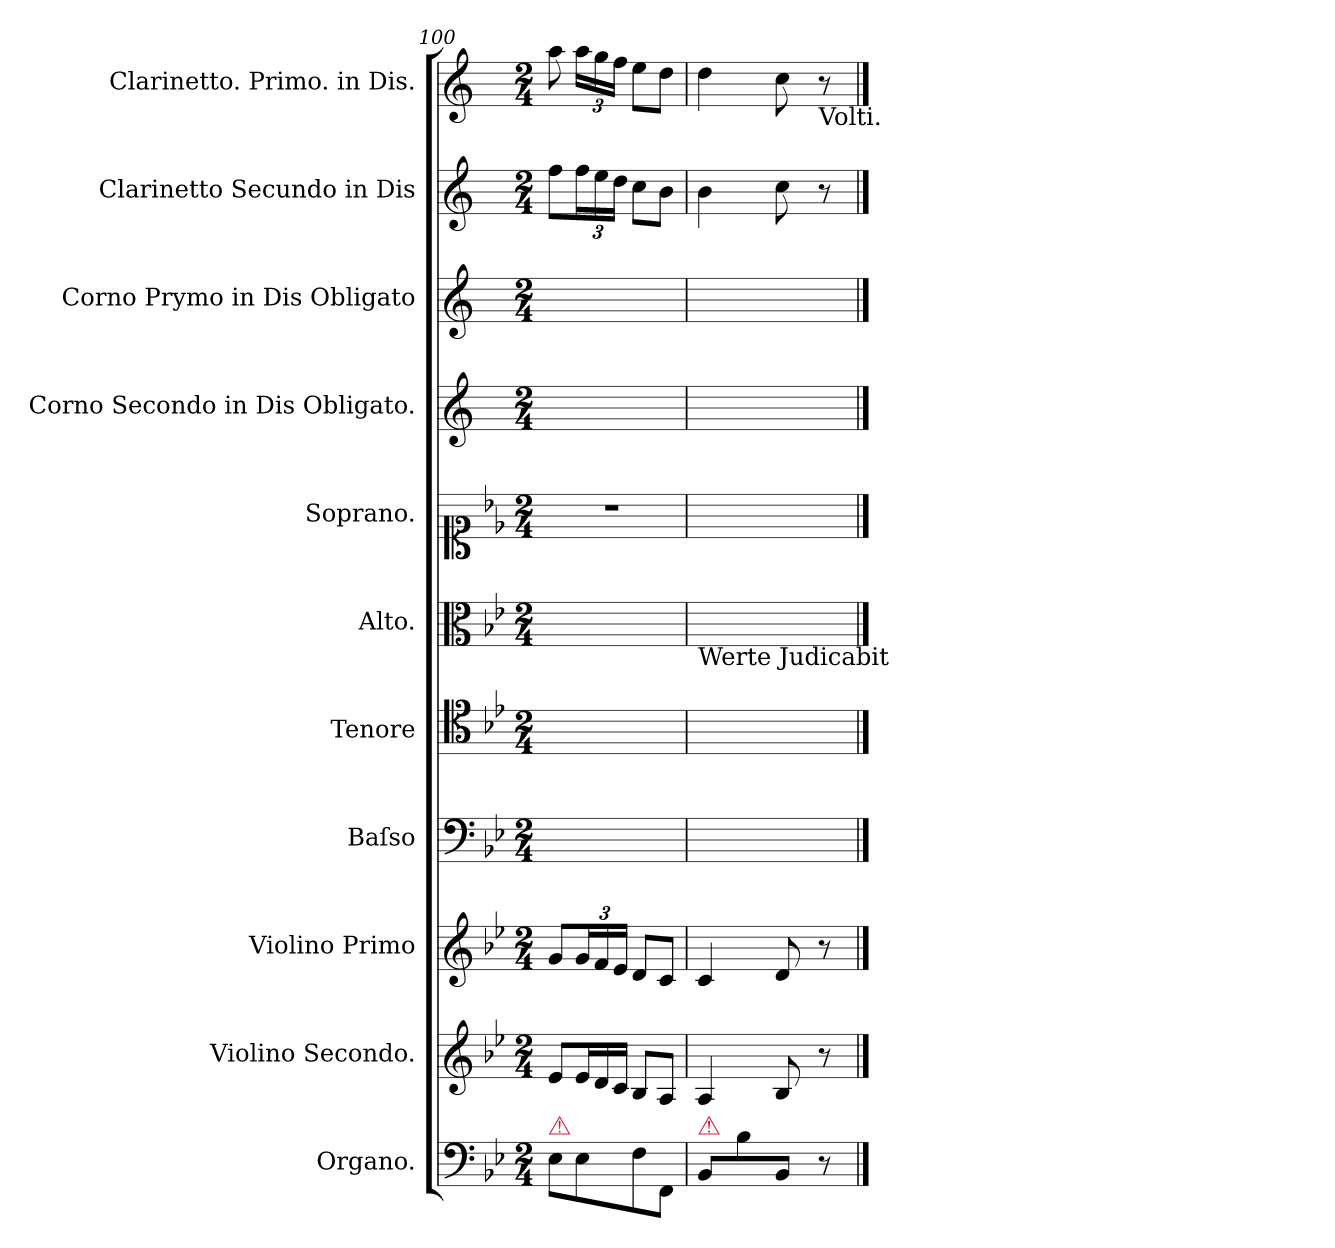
**kern	**kern	**kern	**kern	**kern	**kern	**kern	**kern	**kern	**kern	**kern
*part11	*part10	*part9	*part8	*part7	*part6	*part5	*part4	*part3	*part2	*part1
*staff11	*staff10	*staff9	*staff8	*staff7	*staff6	*staff5	*staff4	*staff3	*staff2	*staff1
*I"Organo.	*I"Violino Secondo.	*I"Violino Primo	*I"Baſso	*I"Tenore	*I"Alto.	*I"Soprano.	*I"Corno Secondo in Dis Obligato.	*I"Corno Prymo in Dis Obligato	*I"Clarinetto Secundo in Dis	*I"Clarinetto. Primo. in Dis.
*I'org	*I'vl 2	*I'vl 1	*I'B	*I'T	*I'A	*I'S	*I'cor 2 in D#	*I'cor 1 in D#	*I'cl 2 in D#	*I'cl 1 in D#
*clefF4	*clefG2	*clefG2	*clefF4	*clefC4	*clefC3	*clefC1	*clefG2	*clefG2	*clefG2	*clefG2
*	*	*	*	*	*	*	*ITrd5c9	*ITrd5c9	*ITrd1c2	*ITrd1c2
*k[b-e-]	*k[b-e-]	*k[b-e-]	*k[b-e-]	*k[b-e-]	*k[b-e-]	*k[b-e-]	*k[b-e-a-]	*k[b-e-a-]	*k[b-e-]	*k[b-e-]
*M2/4	*M2/4	*M2/4	*M2/4	*M2/4	*M2/4	*M2/4	*M2/4	*M2/4	*M2/4	*M2/4
=100	=100	=100	=100	=100	=100	=100	=100	=100	=100	=100
!LO:TX:a:color=crimson:t=⚠	!	!	!	!	!	!	!	!	!	!
!	!	!	!	!	!	!LO:N:vis=0	!	!	!	!
8E-\L	8e-/L	8g/L	2ryy	2ryy	2ryy	2r	2ryy	2ryy	8ee-\L	8gg\
*	*Xtuplet	*	*	*	*	*	*	*	*	*
8E-\	24e-/L	24g/L	.	.	.	.	.	.	24ee-\L	24gg\LL
.	24d/	24f/	.	.	.	.	.	.	24dd\	24ff\
.	24c/JJ	24e-/JJ	.	.	.	.	.	.	24cc\JJ	24ee-\JJ
8F\	8B-/L	8d/L	.	.	.	.	.	.	8b-\L	8dd\L
8FF/J	8A/J	8c/J	.	.	.	.	.	.	8a\J	8cc\J
=101	=101	=101	=101	=101	=101	=101	=101	=101	=101	=101
!	!	!	!	!	!LO:TX:b:t=Werte Judicabit	!	!	!	!	!
!LO:TX:a:color=crimson:t=⚠	!	!	!	!	!	!	!	!	!	!
8BB-/L	4A/	4c/	2ryy	2ryy	2ryy	2ryy	2ryy	2ryy	4a\	4cc\
8B-\	.	.	.	.	.	.	.	.	.	.
8BB-/J	8B-/	8d/	.	.	.	.	.	.	8b-\	8b-\
!	!	!	!	!	!	!	!	!	!	!LO:TX:b:t=Volti.
8r	8r	8r	.	.	.	.	.	.	8r	8r
==	==	==	==	==	==	==	==	==	==	==
*-	*-	*-	*-	*-	*-	*-	*-	*-	*-	*-
